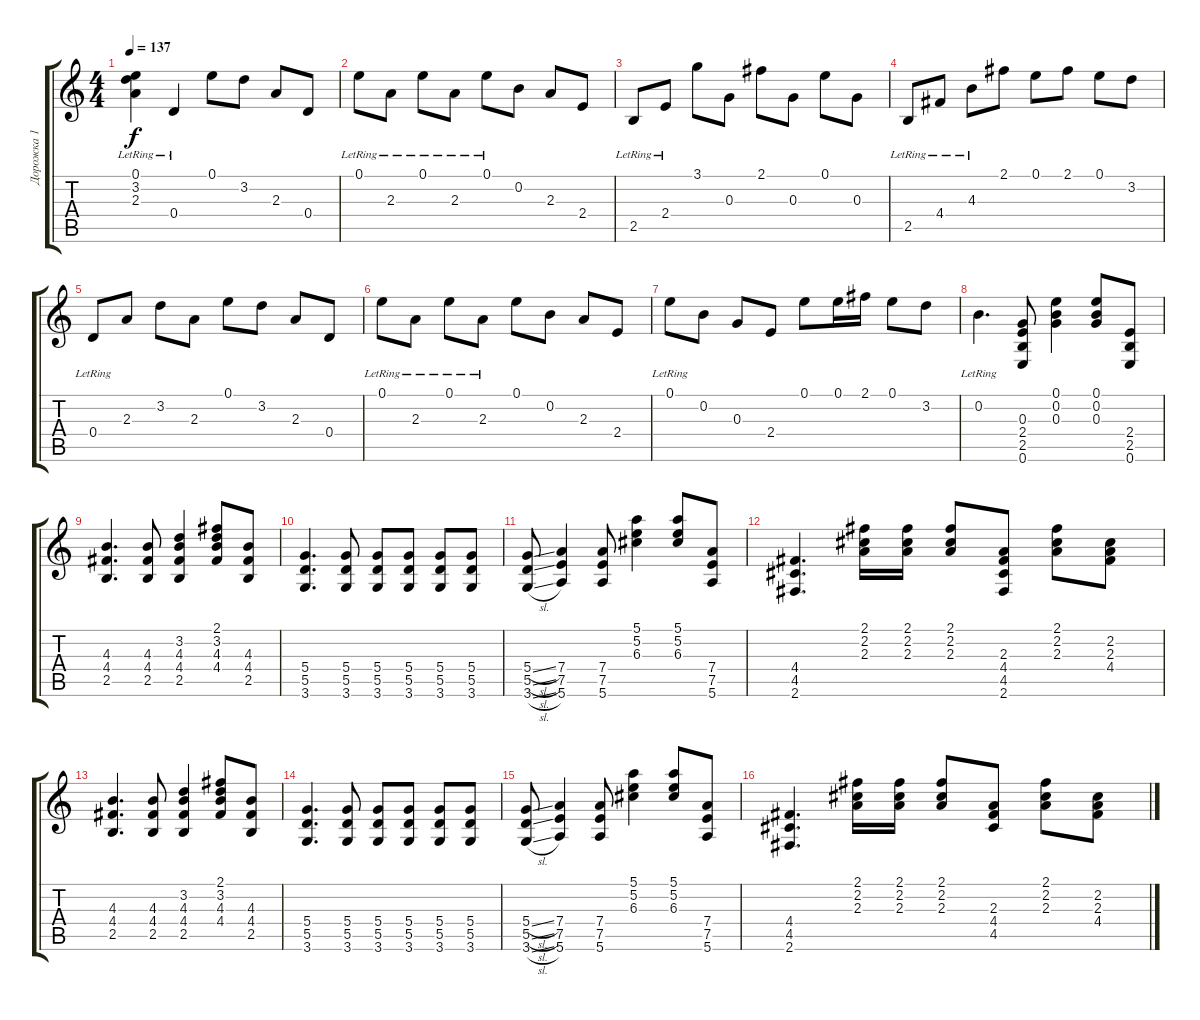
\track ("Дорожка 1" "Дорожка 1") {instrument acousticguitarsteel}
\staff {score tabs}
\tuning (E4 B3 G3 D3 A2 E2) {hide}
\ts (4 4)
\tempo 137
\clef g2
\ks c
(0.1{lr} 3.2 2.3).4{dy f} 0.4{lr}.4 0.1.8 3.2.8 2.3.8 0.4.8 |
0.1{lr}.8 2.3{lr}.8 0.1{lr}.8 2.3{lr}.8 0.1{lr}.8 0.2.8 2.3.8 2.4.8 |
2.5{lr}.8 2.4{lr}.8 3.1.8 0.3.8 2.1.8 0.3.8 0.1.8 0.3.8 |
2.5{lr}.8 4.4{lr}.8 4.3{lr}.8 2.1.8 0.1.8 2.1.8 0.1.8 3.2.8 |
0.4{lr}.8 2.3.8 3.2.8 2.3.8 0.1.8 3.2.8 2.3.8 0.4.8 |
0.1{lr}.8 2.3{lr}.8 0.1{lr}.8 2.3{lr}.8 0.1.8 0.2.8 2.3.8 2.4.8 |
0.1{lr}.8 0.2.8 0.3.8 2.4.8 0.1.8 0.1.16 2.1.16 0.1.8 3.2.8 |
0.2{lr}.4{d} (0.3 2.4 2.5 0.6).8 (0.1 0.2 0.3).4 (0.1 0.2 0.3).8 (2.4 2.5 0.6).8 |
(4.3 4.4 2.5).4{d} (4.3 4.4 2.5).8 (3.2 4.3 4.4 2.5).4 (2.1 3.2 4.3 4.4).8 (4.3 4.4 2.5).8 |
(5.4 5.5 3.6).4{d} (5.4 5.5 3.6).8 (5.4 5.5 3.6).8 (5.4 5.5 3.6).8 (5.4 5.5 3.6).8 (5.4 5.5 3.6).8 |
(5.4{sl} 5.5{sl} 3.6{sl}).8 (7.4 7.5 5.6).4 (7.4 7.5 5.6).8 (5.1 5.2 6.3).4 (5.1 5.2 6.3).8 (7.4 7.5 5.6).8 |
(4.4 4.5 2.6).4{d} (2.1 2.2 2.3).16 (2.1 2.2 2.3).16 (2.1 2.2 2.3).8 (2.3 4.4 4.5 2.6).8 (2.1 2.2 2.3).8 (2.2 2.3 4.4).8 |
(4.3 4.4 2.5).4{d} (4.3 4.4 2.5).8 (3.2 4.3 4.4 2.5).4 (2.1 3.2 4.3 4.4).8 (4.3 4.4 2.5).8 |
(5.4 5.5 3.6).4{d} (5.4 5.5 3.6).8 (5.4 5.5 3.6).8 (5.4 5.5 3.6).8 (5.4 5.5 3.6).8 (5.4 5.5 3.6).8 |
(5.4{sl} 5.5{sl} 3.6{sl}).8 (7.4 7.5 5.6).4 (7.4 7.5 5.6).8 (5.1 5.2 6.3).4 (5.1 5.2 6.3).8 (7.4 7.5 5.6).8 |
(4.4 4.5 2.6).4{d} (2.1 2.2 2.3).16 (2.1 2.2 2.3).16 (2.1 2.2 2.3).8 (2.3 4.4 4.5).8 (2.1 2.2 2.3).8 (2.2 2.3 4.4).8
